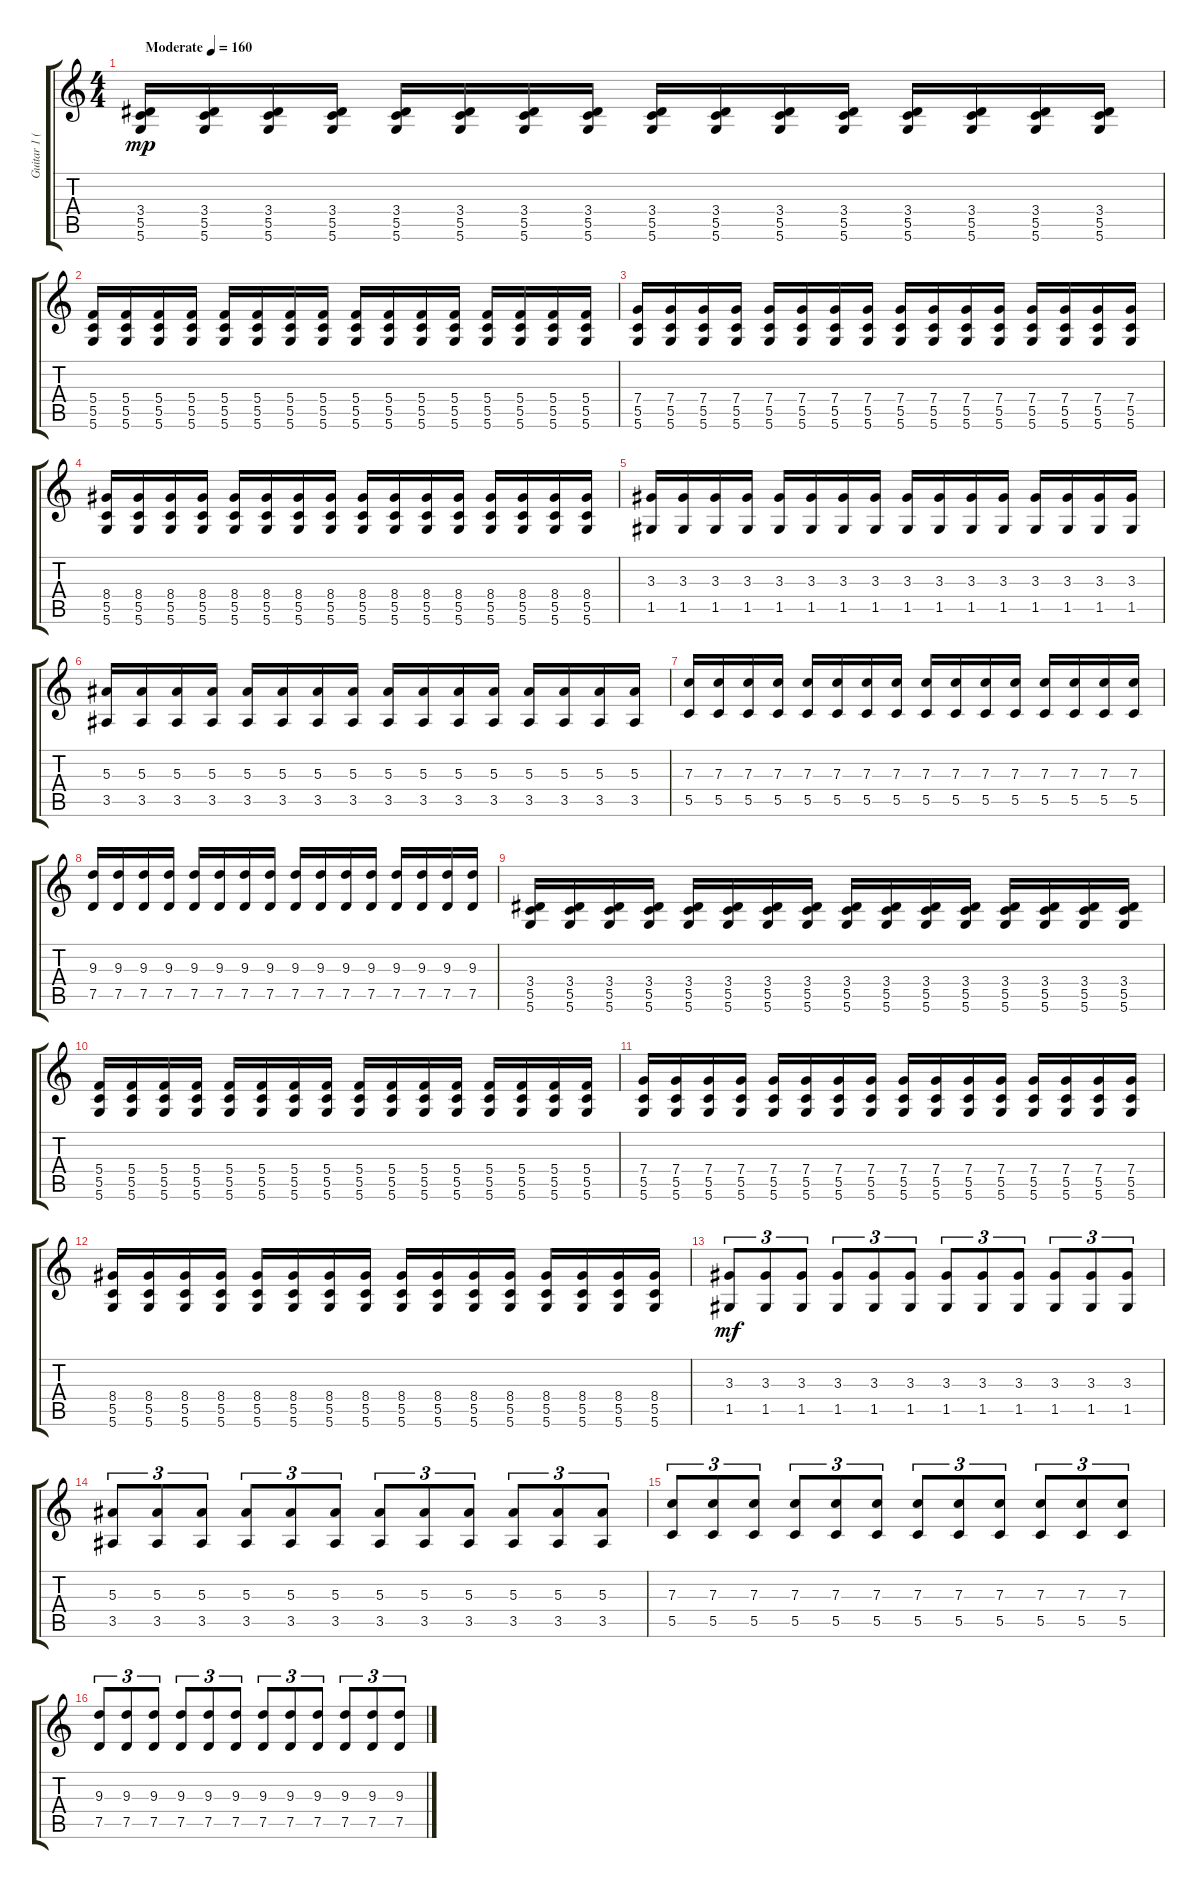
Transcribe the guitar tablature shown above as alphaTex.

\track ("Guitar 1 (Andrea)" "Guitar 1 (") {instrument distortionguitar}
\staff {score tabs}
\tuning (D4 A3 F3 C3 G2 D2) {hide}
\ts (4 4)
\tempo (160 "Moderate")
\clef g2
\ks c
(3.4 5.5 5.6).16{dy mp instrument distortionguitar} (3.4 5.5 5.6).16 (3.4 5.5 5.6).16 (3.4 5.5 5.6).16 (3.4 5.5 5.6).16 (3.4 5.5 5.6).16 (3.4 5.5 5.6).16 (3.4 5.5 5.6).16 (3.4 5.5 5.6).16 (3.4 5.5 5.6).16 (3.4 5.5 5.6).16 (3.4 5.5 5.6).16 (3.4 5.5 5.6).16 (3.4 5.5 5.6).16 (3.4 5.5 5.6).16 (3.4 5.5 5.6).16 |
(5.4 5.5 5.6).16 (5.4 5.5 5.6).16 (5.4 5.5 5.6).16 (5.4 5.5 5.6).16 (5.4 5.5 5.6).16 (5.4 5.5 5.6).16 (5.4 5.5 5.6).16 (5.4 5.5 5.6).16 (5.4 5.5 5.6).16 (5.4 5.5 5.6).16 (5.4 5.5 5.6).16 (5.4 5.5 5.6).16 (5.4 5.5 5.6).16 (5.4 5.5 5.6).16 (5.4 5.5 5.6).16 (5.4 5.5 5.6).16 |
(7.4 5.5 5.6).16 (7.4 5.5 5.6).16 (7.4 5.5 5.6).16 (7.4 5.5 5.6).16 (7.4 5.5 5.6).16 (7.4 5.5 5.6).16 (7.4 5.5 5.6).16 (7.4 5.5 5.6).16 (7.4 5.5 5.6).16 (7.4 5.5 5.6).16 (7.4 5.5 5.6).16 (7.4 5.5 5.6).16 (7.4 5.5 5.6).16 (7.4 5.5 5.6).16 (7.4 5.5 5.6).16 (7.4 5.5 5.6).16 |
(8.4 5.5 5.6).16 (8.4 5.5 5.6).16 (8.4 5.5 5.6).16 (8.4 5.5 5.6).16 (8.4 5.5 5.6).16 (8.4 5.5 5.6).16 (8.4 5.5 5.6).16 (8.4 5.5 5.6).16 (8.4 5.5 5.6).16 (8.4 5.5 5.6).16 (8.4 5.5 5.6).16 (8.4 5.5 5.6).16 (8.4 5.5 5.6).16 (8.4 5.5 5.6).16 (8.4 5.5 5.6).16 (8.4 5.5 5.6).16 |
(3.3 1.5).16 (3.3 1.5).16 (3.3 1.5).16 (3.3 1.5).16 (3.3 1.5).16 (3.3 1.5).16 (3.3 1.5).16 (3.3 1.5).16 (3.3 1.5).16 (3.3 1.5).16 (3.3 1.5).16 (3.3 1.5).16 (3.3 1.5).16 (3.3 1.5).16 (3.3 1.5).16 (3.3 1.5).16 |
(5.3 3.5).16 (5.3 3.5).16 (5.3 3.5).16 (5.3 3.5).16 (5.3 3.5).16 (5.3 3.5).16 (5.3 3.5).16 (5.3 3.5).16 (5.3 3.5).16 (5.3 3.5).16 (5.3 3.5).16 (5.3 3.5).16 (5.3 3.5).16 (5.3 3.5).16 (5.3 3.5).16 (5.3 3.5).16 |
(7.3 5.5).16 (7.3 5.5).16 (7.3 5.5).16 (7.3 5.5).16 (7.3 5.5).16 (7.3 5.5).16 (7.3 5.5).16 (7.3 5.5).16 (7.3 5.5).16 (7.3 5.5).16 (7.3 5.5).16 (7.3 5.5).16 (7.3 5.5).16 (7.3 5.5).16 (7.3 5.5).16 (7.3 5.5).16 |
(9.3 7.5).16 (9.3 7.5).16 (9.3 7.5).16 (9.3 7.5).16 (9.3 7.5).16 (9.3 7.5).16 (9.3 7.5).16 (9.3 7.5).16 (9.3 7.5).16 (9.3 7.5).16 (9.3 7.5).16 (9.3 7.5).16 (9.3 7.5).16 (9.3 7.5).16 (9.3 7.5).16 (9.3 7.5).16 |
(3.4 5.5 5.6).16 (3.4 5.5 5.6).16 (3.4 5.5 5.6).16 (3.4 5.5 5.6).16 (3.4 5.5 5.6).16 (3.4 5.5 5.6).16 (3.4 5.5 5.6).16 (3.4 5.5 5.6).16 (3.4 5.5 5.6).16 (3.4 5.5 5.6).16 (3.4 5.5 5.6).16 (3.4 5.5 5.6).16 (3.4 5.5 5.6).16 (3.4 5.5 5.6).16 (3.4 5.5 5.6).16 (3.4 5.5 5.6).16 |
(5.4 5.5 5.6).16 (5.4 5.5 5.6).16 (5.4 5.5 5.6).16 (5.4 5.5 5.6).16 (5.4 5.5 5.6).16 (5.4 5.5 5.6).16 (5.4 5.5 5.6).16 (5.4 5.5 5.6).16 (5.4 5.5 5.6).16 (5.4 5.5 5.6).16 (5.4 5.5 5.6).16 (5.4 5.5 5.6).16 (5.4 5.5 5.6).16 (5.4 5.5 5.6).16 (5.4 5.5 5.6).16 (5.4 5.5 5.6).16 |
(7.4 5.5 5.6).16 (7.4 5.5 5.6).16 (7.4 5.5 5.6).16 (7.4 5.5 5.6).16 (7.4 5.5 5.6).16 (7.4 5.5 5.6).16 (7.4 5.5 5.6).16 (7.4 5.5 5.6).16 (7.4 5.5 5.6).16 (7.4 5.5 5.6).16 (7.4 5.5 5.6).16 (7.4 5.5 5.6).16 (7.4 5.5 5.6).16 (7.4 5.5 5.6).16 (7.4 5.5 5.6).16 (7.4 5.5 5.6).16 |
(8.4 5.5 5.6).16 (8.4 5.5 5.6).16 (8.4 5.5 5.6).16 (8.4 5.5 5.6).16 (8.4 5.5 5.6).16 (8.4 5.5 5.6).16 (8.4 5.5 5.6).16 (8.4 5.5 5.6).16 (8.4 5.5 5.6).16 (8.4 5.5 5.6).16 (8.4 5.5 5.6).16 (8.4 5.5 5.6).16 (8.4 5.5 5.6).16 (8.4 5.5 5.6).16 (8.4 5.5 5.6).16 (8.4 5.5 5.6).16 |
(3.3 1.5).8{tu (3 2) dy mf} (3.3 1.5).8{tu (3 2)} (3.3 1.5).8{tu (3 2)} (3.3 1.5).8{tu (3 2)} (3.3 1.5).8{tu (3 2)} (3.3 1.5).8{tu (3 2)} (3.3 1.5).8{tu (3 2)} (3.3 1.5).8{tu (3 2)} (3.3 1.5).8{tu (3 2)} (3.3 1.5).8{tu (3 2)} (3.3 1.5).8{tu (3 2)} (3.3 1.5).8{tu (3 2)} |
(5.3 3.5).8{tu (3 2)} (5.3 3.5).8{tu (3 2)} (5.3 3.5).8{tu (3 2)} (5.3 3.5).8{tu (3 2)} (5.3 3.5).8{tu (3 2)} (5.3 3.5).8{tu (3 2)} (5.3 3.5).8{tu (3 2)} (5.3 3.5).8{tu (3 2)} (5.3 3.5).8{tu (3 2)} (5.3 3.5).8{tu (3 2)} (5.3 3.5).8{tu (3 2)} (5.3 3.5).8{tu (3 2)} |
(7.3 5.5).8{tu (3 2)} (7.3 5.5).8{tu (3 2)} (7.3 5.5).8{tu (3 2)} (7.3 5.5).8{tu (3 2)} (7.3 5.5).8{tu (3 2)} (7.3 5.5).8{tu (3 2)} (7.3 5.5).8{tu (3 2)} (7.3 5.5).8{tu (3 2)} (7.3 5.5).8{tu (3 2)} (7.3 5.5).8{tu (3 2)} (7.3 5.5).8{tu (3 2)} (7.3 5.5).8{tu (3 2)} |
(9.3 7.5).8{tu (3 2)} (9.3 7.5).8{tu (3 2)} (9.3 7.5).8{tu (3 2)} (9.3 7.5).8{tu (3 2)} (9.3 7.5).8{tu (3 2)} (9.3 7.5).8{tu (3 2)} (9.3 7.5).8{tu (3 2)} (9.3 7.5).8{tu (3 2)} (9.3 7.5).8{tu (3 2)} (9.3 7.5).8{tu (3 2)} (9.3 7.5).8{tu (3 2)} (9.3 7.5).8{tu (3 2)}
